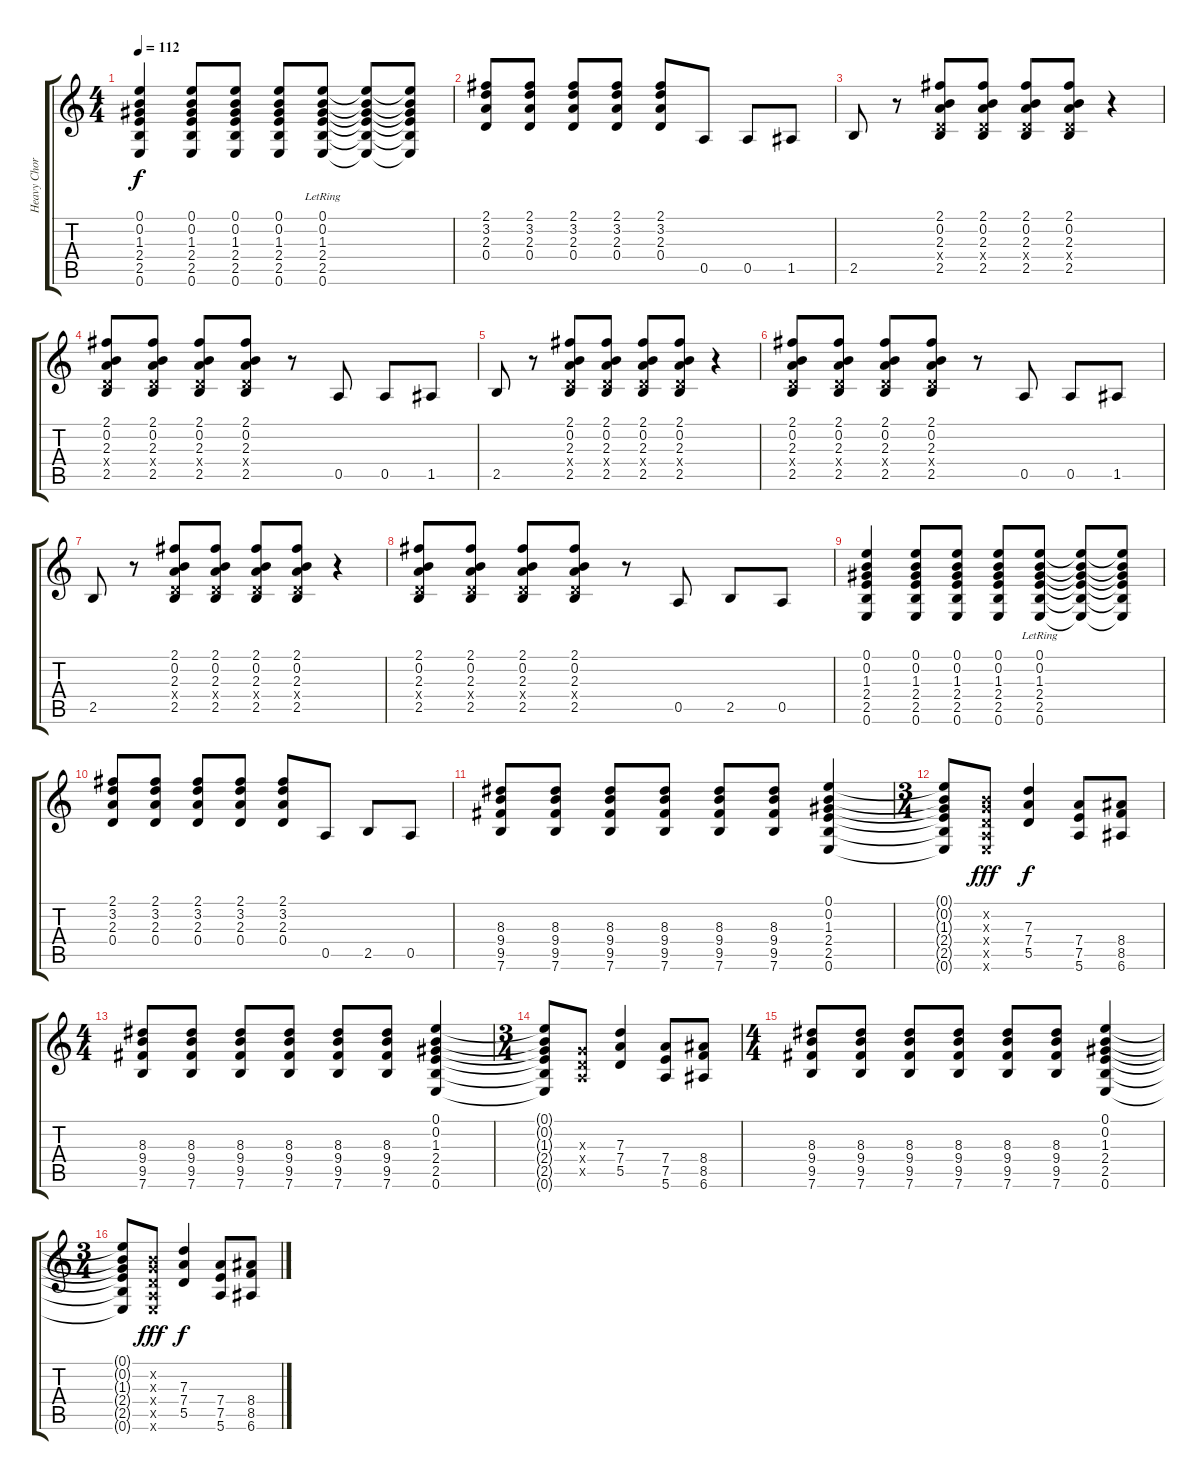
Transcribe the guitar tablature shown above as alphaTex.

\track ("Heavy Chorus" "Heavy Chor") {instrument distortionguitar}
\staff {score tabs}
\tuning (E4 B3 G3 D3 A2 E2) {hide}
\ts (4 4)
\tempo 112
\clef g2
\ks c
(0.1 0.2 1.3 2.4 2.5 0.6).4{dy f} (0.1 0.2 1.3 2.4 2.5 0.6).8 (0.1 0.2 1.3 2.4 2.5 0.6).8 (0.1 0.2 1.3 2.4 2.5 0.6).8 (0.1 0.2 1.3 2.4 2.5 0.6{lr}).8 (0.1{t} 0.2{t} 1.3{t} 2.4{t} 2.5{t} 0.6{t}).8 (0.1{t} 0.2{t} 1.3{t} 2.4{t} 2.5{t} 0.6{t}).8 |
(2.1 3.2 2.3 0.4).8 (2.1 3.2 2.3 0.4).8 (2.1 3.2 2.3 0.4).8 (2.1 3.2 2.3 0.4).8 (2.1 3.2 2.3 0.4).8 0.5.8 0.5.8 1.5.8 |
2.5.8 r.8 (2.1 0.2 2.3 0.4{x} 2.5).8 (2.1 0.2 2.3 0.4{x} 2.5).8 (2.1 0.2 2.3 0.4{x} 2.5).8 (2.1 0.2 2.3 0.4{x} 2.5).8 r.4 |
(2.1 0.2 2.3 0.4{x} 2.5).8 (2.1 0.2 2.3 0.4{x} 2.5).8 (2.1 0.2 2.3 0.4{x} 2.5).8 (2.1 0.2 2.3 0.4{x} 2.5).8 r.8 0.5.8 0.5.8 1.5.8 |
2.5.8 r.8 (2.1 0.2 2.3 0.4{x} 2.5).8 (2.1 0.2 2.3 0.4{x} 2.5).8 (2.1 0.2 2.3 0.4{x} 2.5).8 (2.1 0.2 2.3 0.4{x} 2.5).8 r.4 |
(2.1 0.2 2.3 0.4{x} 2.5).8 (2.1 0.2 2.3 0.4{x} 2.5).8 (2.1 0.2 2.3 0.4{x} 2.5).8 (2.1 0.2 2.3 0.4{x} 2.5).8 r.8 0.5.8 0.5.8 1.5.8 |
2.5.8 r.8 (2.1 0.2 2.3 0.4{x} 2.5).8 (2.1 0.2 2.3 0.4{x} 2.5).8 (2.1 0.2 2.3 0.4{x} 2.5).8 (2.1 0.2 2.3 0.4{x} 2.5).8 r.4 |
(2.1 0.2 2.3 0.4{x} 2.5).8 (2.1 0.2 2.3 0.4{x} 2.5).8 (2.1 0.2 2.3 0.4{x} 2.5).8 (2.1 0.2 2.3 0.4{x} 2.5).8 r.8 0.5.8 2.5.8 0.5.8 |
(0.1 0.2 1.3 2.4 2.5 0.6).4 (0.1 0.2 1.3 2.4 2.5 0.6).8 (0.1 0.2 1.3 2.4 2.5 0.6).8 (0.1 0.2 1.3 2.4 2.5 0.6).8 (0.1 0.2 1.3 2.4 2.5 0.6{lr}).8 (0.1{t} 0.2{t} 1.3{t} 2.4{t} 2.5{t} 0.6{t}).8 (0.1{t} 0.2{t} 1.3{t} 2.4{t} 2.5{t} 0.6{t}).8 |
(2.1 3.2 2.3 0.4).8 (2.1 3.2 2.3 0.4).8 (2.1 3.2 2.3 0.4).8 (2.1 3.2 2.3 0.4).8 (2.1 3.2 2.3 0.4).8 0.5.8 2.5.8 0.5.8 |
(8.3 9.4 9.5 7.6).8 (8.3 9.4 9.5 7.6).8 (8.3 9.4 9.5 7.6).8 (8.3 9.4 9.5 7.6).8 (8.3 9.4 9.5 7.6).8 (8.3 9.4 9.5 7.6).8 (0.1 0.2 1.3 2.4 2.5 0.6).4 |
\ts (3 4)
(0.1{t} 0.2{t} 1.3{t} 2.4{t} 2.5{t} 0.6{t}).8 (0.2{x} 0.3{x} 0.4{x} 0.5{x} 0.6{x}).8{dy fff} (7.3 7.4 5.5).4{dy f} (7.4 7.5 5.6).8 (8.4 8.5 6.6).8 |
\ts (4 4)
(8.3 9.4 9.5 7.6).8 (8.3 9.4 9.5 7.6).8 (8.3 9.4 9.5 7.6).8 (8.3 9.4 9.5 7.6).8 (8.3 9.4 9.5 7.6).8 (8.3 9.4 9.5 7.6).8 (0.1 0.2 1.3 2.4 2.5 0.6).4 |
\ts (3 4)
(0.1{t} 0.2{t} 1.3{t} 2.4{t} 2.5{t} 0.6{t}).8 (0.3{x} 0.4{x} 0.5{x}).8 (7.3 7.4 5.5).4 (7.4 7.5 5.6).8 (8.4 8.5 6.6).8 |
\ts (4 4)
(8.3 9.4 9.5 7.6).8 (8.3 9.4 9.5 7.6).8 (8.3 9.4 9.5 7.6).8 (8.3 9.4 9.5 7.6).8 (8.3 9.4 9.5 7.6).8 (8.3 9.4 9.5 7.6).8 (0.1 0.2 1.3 2.4 2.5 0.6).4 |
\ts (3 4)
(0.1{t} 0.2{t} 1.3{t} 2.4{t} 2.5{t} 0.6{t}).8 (0.2{x} 0.3{x} 0.4{x} 0.5{x} 0.6{x}).8{dy fff} (7.3 7.4 5.5).4{dy f} (7.4 7.5 5.6).8 (8.4 8.5 6.6).8
